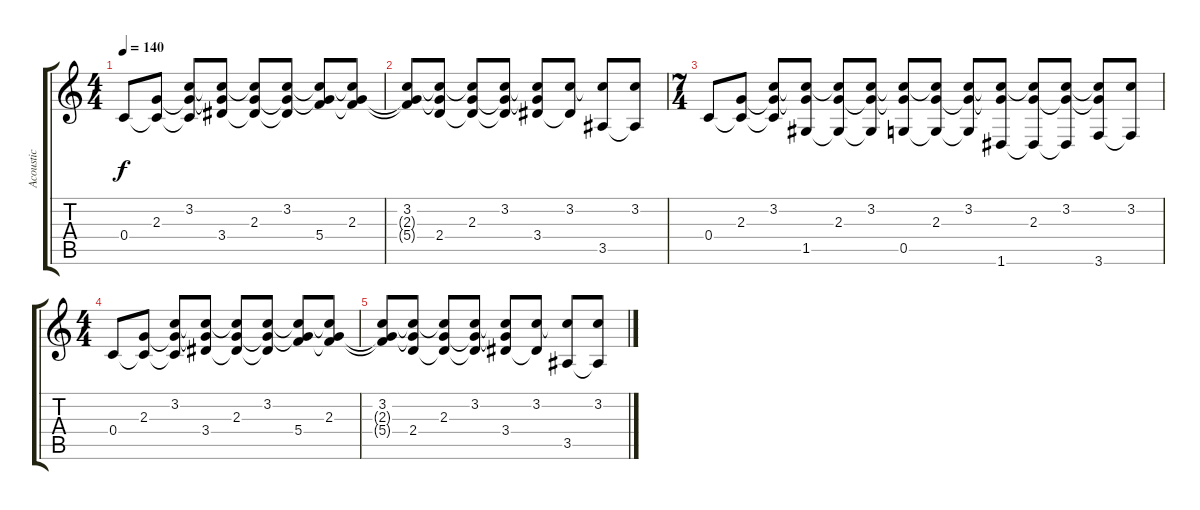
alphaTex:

\track ("Acoustic" "Acoustic") {instrument acousticguitarsteel}
\staff {score tabs}
\tuning (D4 A3 F3 C3 G2 D2) {hide}
\ts (4 4)
\tempo 140
\clef g2
\ks c
0.4.8{dy f} (2.3 0.4{t}).8 (3.2 2.3{t} 0.4{t}).8 (3.2{t} 2.3{t} 3.4).8 (3.2{t} 2.3 3.4{t}).8 (3.2 2.3{t} 3.4{t}).8 (3.2{t} 2.3{t} 5.4).8 (3.2{t} 2.3 5.4{t}).8 |
(3.2 2.3{t} 5.4{t}).8 (3.2{t} 2.3{t} 2.4).8 (3.2{t} 2.3 2.4{t}).8 (3.2 2.3{t} 2.4{t}).8 (3.2{t} 2.3{t} 3.4).8 (3.2 3.4{t}).8 (3.2{t} 3.5).8 (3.2 3.5{t}).8 |
\ts (7 4)
0.4.8 (2.3 0.4{t}).8 (3.2 2.3{t} 0.4{t}).8 (3.2{t} 2.3{t} 1.5).8 (3.2{t} 2.3 1.5{t}).8 (3.2 2.3{t} 1.5{t}).8 (3.2{t} 2.3{t} 0.5).8 (3.2{t} 2.3 0.5{t}).8 (3.2 2.3{t} 0.5{t}).8 (3.2{t} 2.3{t} 1.6).8 (3.2{t} 2.3 1.6{t}).8 (3.2 2.3{t} 1.6{t}).8 (3.2{t} 2.3{t} 3.6).8 (3.2 3.6{t}).8 |
\ts (4 4)
0.4.8 (2.3 0.4{t}).8 (3.2 2.3{t} 0.4{t}).8 (3.2{t} 2.3{t} 3.4).8 (3.2{t} 2.3 3.4{t}).8 (3.2 2.3{t} 3.4{t}).8 (3.2{t} 2.3{t} 5.4).8 (3.2{t} 2.3 5.4{t}).8 |
(3.2 2.3{t} 5.4{t}).8 (3.2{t} 2.3{t} 2.4).8 (3.2{t} 2.3 2.4{t}).8 (3.2 2.3{t} 2.4{t}).8 (3.2{t} 2.3{t} 3.4).8 (3.2 3.4{t}).8 (3.2{t} 3.5).8 (3.2 3.5{t}).8
